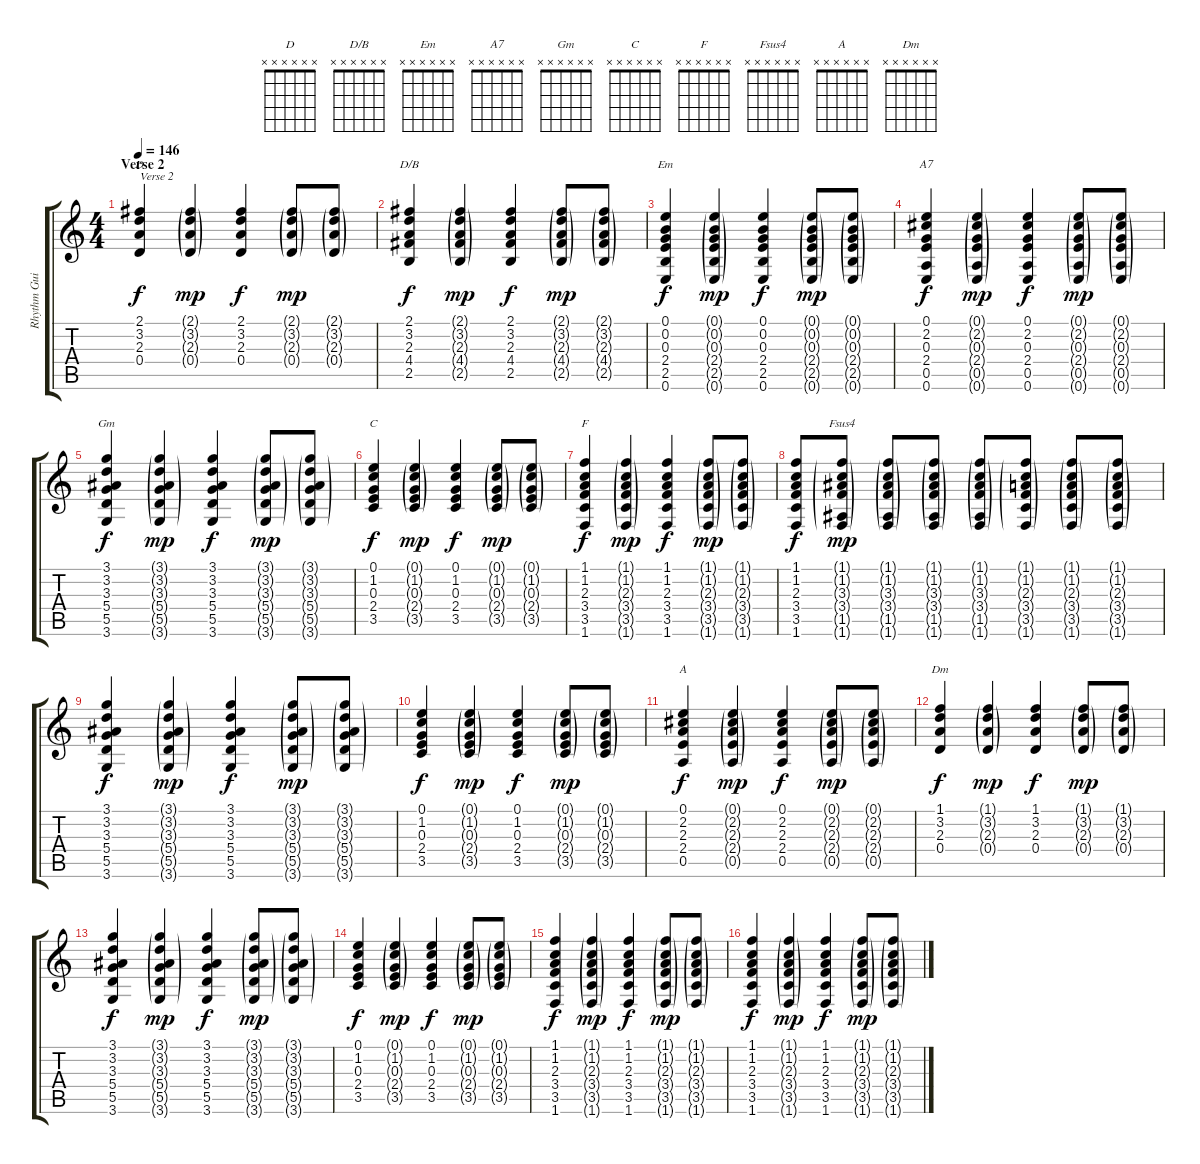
\track ("Rhythm Guitar" "Rhythm Gui") {instrument acousticguitarnylon}
\staff {score tabs}
\tuning (E4 B3 G3 D3 A2 E2) {hide}
\chord ("D" x x x x x x)
\chord ("D/B" x x x x x x)
\chord ("Em" x x x x x x)
\chord ("A7" x x x x x x)
\chord ("Gm" x x x x x x)
\chord ("C" x x x x x x)
\chord ("F" x x x x x x)
\chord ("Fsus4" x x x x x x)
\chord ("A" x x x x x x)
\chord ("Dm" x x x x x x)
\ts (4 4)
\section ("" "Verse 2")
\tempo 146
\clef g2
\ks c
(2.1 3.2 2.3 0.4).4{ch "D" txt "Verse 2" dy f} (2.1{g} 3.2{g} 2.3{g} 0.4{g}).4{dy mp} (2.1 3.2 2.3 0.4).4{dy f} (2.1{g} 3.2{g} 2.3{g} 0.4{g}).8{dy mp} (2.1{g} 3.2{g} 2.3{g} 0.4{g}).8 |
(2.1 3.2 2.3 4.4 2.5).4{ch "D/B" dy f} (2.1{g} 3.2{g} 2.3{g} 4.4{g} 2.5{g}).4{dy mp} (2.1 3.2 2.3 4.4 2.5).4{dy f} (2.1{g} 3.2{g} 2.3{g} 4.4{g} 2.5{g}).8{dy mp} (2.1{g} 3.2{g} 2.3{g} 4.4{g} 2.5{g}).8 |
(0.1 0.2 0.3 2.4 2.5 0.6).4{ch "Em" dy f} (0.1{g} 0.2{g} 0.3{g} 2.4{g} 2.5{g} 0.6{g}).4{dy mp} (0.1 0.2 0.3 2.4 2.5 0.6).4{dy f} (0.1{g} 0.2{g} 0.3{g} 2.4{g} 2.5{g} 0.6{g}).8{dy mp} (0.1{g} 0.2{g} 0.3{g} 2.4{g} 2.5{g} 0.6{g}).8 |
(0.1 2.2 0.3 2.4 0.5 0.6).4{ch "A7" dy f} (0.1{g} 2.2{g} 0.3{g} 2.4{g} 0.5{g} 0.6{g}).4{dy mp} (0.1 2.2 0.3 2.4 0.5 0.6).4{dy f} (0.1{g} 2.2{g} 0.3{g} 2.4{g} 0.5{g} 0.6{g}).8{dy mp} (0.1{g} 2.2{g} 0.3{g} 2.4{g} 0.5{g} 0.6{g}).8 |
(3.1 3.2 3.3 5.4 5.5 3.6).4{ch "Gm" dy f} (3.1{g} 3.2{g} 3.3{g} 5.4{g} 5.5{g} 3.6{g}).4{dy mp} (3.1 3.2 3.3 5.4 5.5 3.6).4{dy f} (3.1{g} 3.2{g} 3.3{g} 5.4{g} 5.5{g} 3.6{g}).8{dy mp} (3.1{g} 3.2{g} 3.3{g} 5.4{g} 5.5{g} 3.6{g}).8 |
(0.1 1.2 0.3 2.4 3.5).4{ch "C" dy f} (0.1{g} 1.2{g} 0.3{g} 2.4{g} 3.5{g}).4{dy mp} (0.1 1.2 0.3 2.4 3.5).4{dy f} (0.1{g} 1.2{g} 0.3{g} 2.4{g} 3.5{g}).8{dy mp} (0.1{g} 1.2{g} 0.3{g} 2.4{g} 3.5{g}).8 |
(1.1 1.2 2.3 3.4 3.5 1.6).4{ch "F" dy f} (1.1{g} 1.2{g} 2.3{g} 3.4{g} 3.5{g} 1.6{g}).4{dy mp} (1.1 1.2 2.3 3.4 3.5 1.6).4{dy f} (1.1{g} 1.2{g} 2.3{g} 3.4{g} 3.5{g} 1.6{g}).8{dy mp} (1.1{g} 1.2{g} 2.3{g} 3.4{g} 3.5{g} 1.6{g}).8 |
(1.1 1.2 2.3 3.4 3.5 1.6).8{dy f} (1.1{g} 1.2{g} 3.3{g} 3.4{g} 1.5{g} 1.6{g}).8{ch "Fsus4" dy mp} (1.1{g} 1.2{g} 3.3{g} 3.4{g} 1.5{g} 1.6{g}).8 (1.1{g} 1.2{g} 3.3{g} 3.4{g} 1.5{g} 1.6{g}).8 (1.1{g} 1.2{g} 3.3{g} 3.4{g} 1.5{g} 1.6{g}).8 (1.1{g} 1.2{g} 2.3{g} 3.4{g} 3.5{g} 1.6{g}).8 (1.1{g} 1.2{g} 2.3{g} 3.4{g} 3.5{g} 1.6{g}).8 (1.1{g} 1.2{g} 2.3{g} 3.4{g} 3.5{g} 1.6{g}).8 |
(3.1 3.2 3.3 5.4 5.5 3.6).4{dy f} (3.1{g} 3.2{g} 3.3{g} 5.4{g} 5.5{g} 3.6{g}).4{dy mp} (3.1 3.2 3.3 5.4 5.5 3.6).4{dy f} (3.1{g} 3.2{g} 3.3{g} 5.4{g} 5.5{g} 3.6{g}).8{dy mp} (3.1{g} 3.2{g} 3.3{g} 5.4{g} 5.5{g} 3.6{g}).8 |
(0.1 1.2 0.3 2.4 3.5).4{dy f} (0.1{g} 1.2{g} 0.3{g} 2.4{g} 3.5{g}).4{dy mp} (0.1 1.2 0.3 2.4 3.5).4{dy f} (0.1{g} 1.2{g} 0.3{g} 2.4{g} 3.5{g}).8{dy mp} (0.1{g} 1.2{g} 0.3{g} 2.4{g} 3.5{g}).8 |
(0.1 2.2 2.3 2.4 0.5).4{ch "A" dy f} (0.1{g} 2.2{g} 2.3{g} 2.4{g} 0.5{g}).4{dy mp} (0.1 2.2 2.3 2.4 0.5).4{dy f} (0.1{g} 2.2{g} 2.3{g} 2.4{g} 0.5{g}).8{dy mp} (0.1{g} 2.2{g} 2.3{g} 2.4{g} 0.5{g}).8 |
(1.1 3.2 2.3 0.4).4{ch "Dm" dy f} (1.1{g} 3.2{g} 2.3{g} 0.4{g}).4{dy mp} (1.1 3.2 2.3 0.4).4{dy f} (1.1{g} 3.2{g} 2.3{g} 0.4{g}).8{dy mp} (1.1{g} 3.2{g} 2.3{g} 0.4{g}).8 |
(3.1 3.2 3.3 5.4 5.5 3.6).4{dy f} (3.1{g} 3.2{g} 3.3{g} 5.4{g} 5.5{g} 3.6{g}).4{dy mp} (3.1 3.2 3.3 5.4 5.5 3.6).4{dy f} (3.1{g} 3.2{g} 3.3{g} 5.4{g} 5.5{g} 3.6{g}).8{dy mp} (3.1{g} 3.2{g} 3.3{g} 5.4{g} 5.5{g} 3.6{g}).8 |
(0.1 1.2 0.3 2.4 3.5).4{dy f} (0.1{g} 1.2{g} 0.3{g} 2.4{g} 3.5{g}).4{dy mp} (0.1 1.2 0.3 2.4 3.5).4{dy f} (0.1{g} 1.2{g} 0.3{g} 2.4{g} 3.5{g}).8{dy mp} (0.1{g} 1.2{g} 0.3{g} 2.4{g} 3.5{g}).8 |
(1.1 1.2 2.3 3.4 3.5 1.6).4{dy f} (1.1{g} 1.2{g} 2.3{g} 3.4{g} 3.5{g} 1.6{g}).4{dy mp} (1.1 1.2 2.3 3.4 3.5 1.6).4{dy f} (1.1{g} 1.2{g} 2.3{g} 3.4{g} 3.5{g} 1.6{g}).8{dy mp} (1.1{g} 1.2{g} 2.3{g} 3.4{g} 3.5{g} 1.6{g}).8 |
(1.1 1.2 2.3 3.4 3.5 1.6).4{dy f} (1.1{g} 1.2{g} 2.3{g} 3.4{g} 3.5{g} 1.6{g}).4{dy mp} (1.1 1.2 2.3 3.4 3.5 1.6).4{dy f} (1.1{g} 1.2{g} 2.3{g} 3.4{g} 3.5{g} 1.6{g}).8{dy mp} (1.1{g} 1.2{g} 2.3{g} 3.4{g} 3.5{g} 1.6{g}).8
